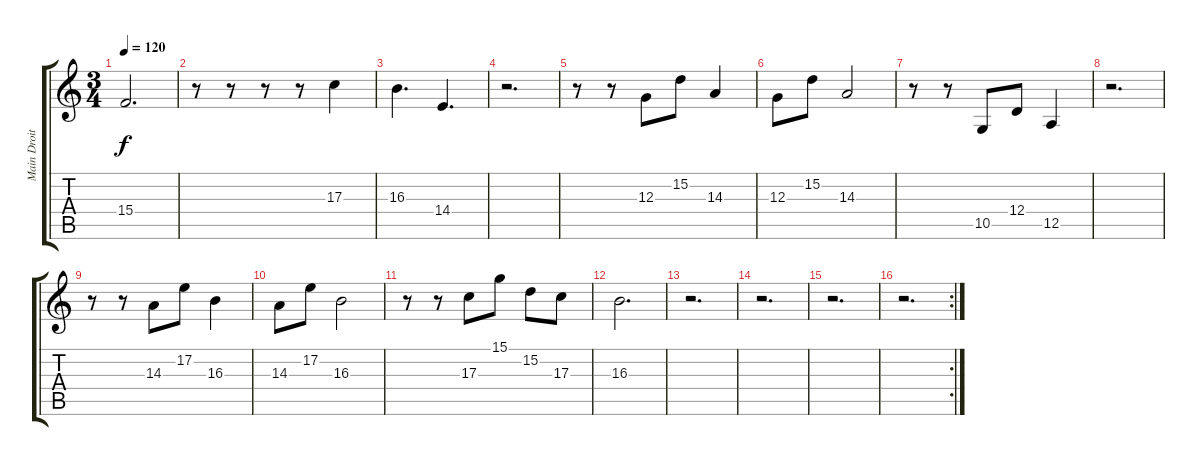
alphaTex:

\track ("Main Droite" "Main Droit") {instrument acousticgrandpiano}
\staff {score tabs}
\tuning (E4 B3 G3 D3 A2 E2) {hide}
\ts (3 4)
\tempo 120
\clef g2
\ks c
15.4.2{d dy f} |
r.8 r.8 r.8 r.8 17.3.4 |
16.3.4{d} 14.4.4{d} |
r.2{d} |
r.8 r.8 12.3.8 15.2.8 14.3.4 |
12.3.8 15.2.8 14.3.2 |
r.8 r.8 10.5.8 12.4.8 12.5.4 |
r.2{d} |
r.8 r.8 14.3.8 17.2.8 16.3.4 |
14.3.8 17.2.8 16.3.2 |
r.8 r.8 17.3.8 15.1.8 15.2.8 17.3.8 |
16.3.2{d} |
r.2{d} |
r.2{d} |
r.2{d} |
\rc 2
r.2{d}
